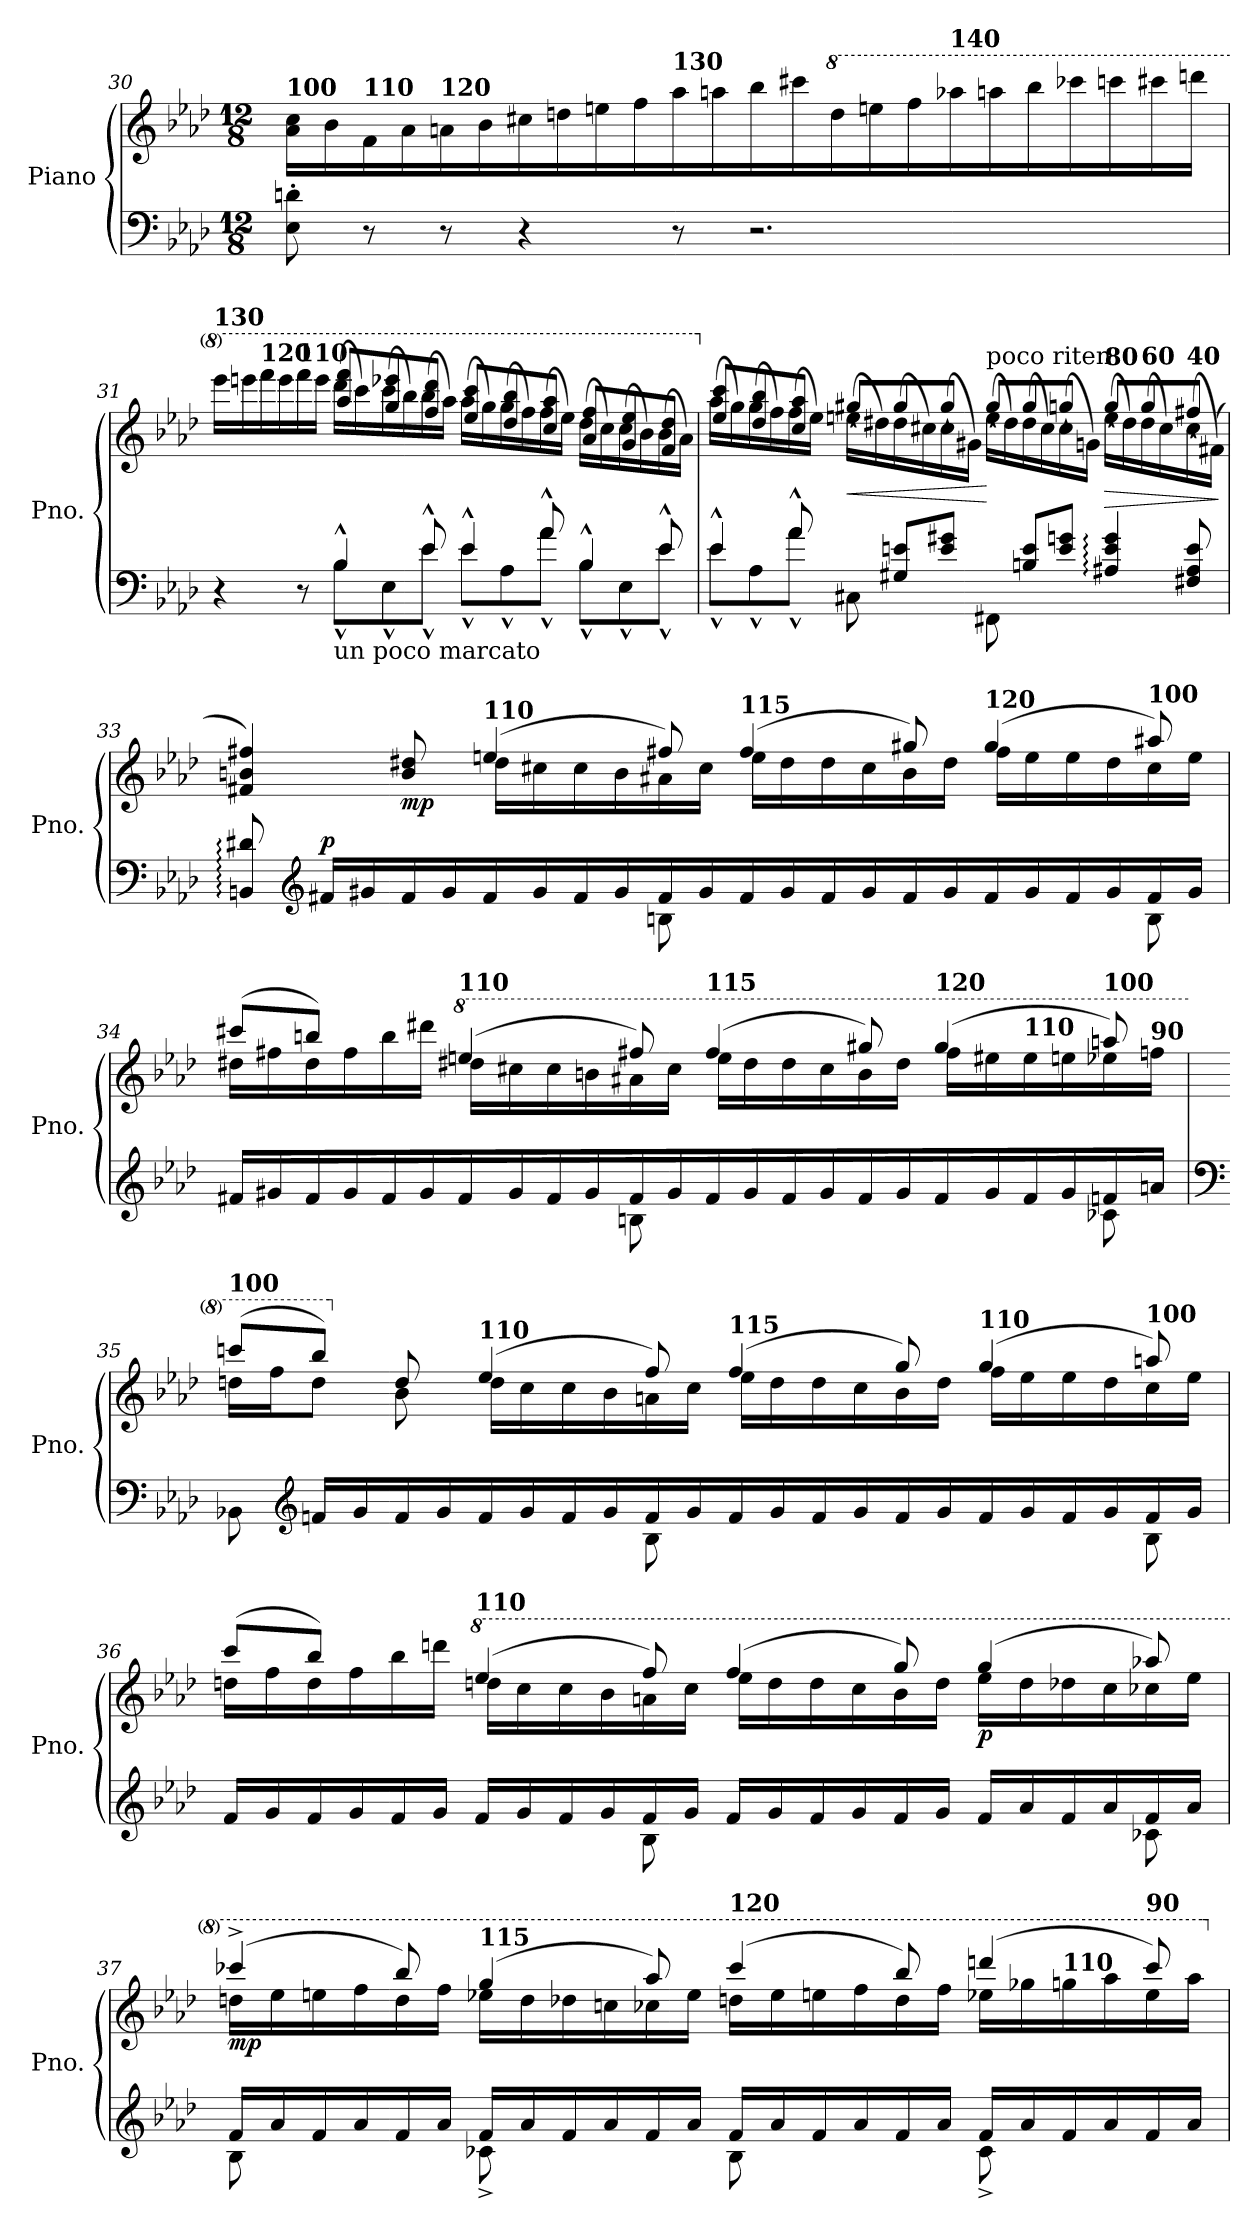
**kern	**kern	**dynam
*part1	*part1	*part1
*staff2	*staff1	*staff1/2
*I"Piano	*	*
*I'Pno.	*	*
!!LO:LB:g=z
*clefF4	*clefG2	*
*k[b-e-a-d-]	*k[b-e-a-d-]	*
*M12/8	*M12/8	*
=30	=30	=30
!	!LO:TX:a:B:t=100	!
8E-\' 8dn\'	16a-\ 16cc\LL	.
.	16b-\	.
!	!LO:TX:a:B:t=110	!
8r	16f\	.
.	16a-\	.
!	!LO:TX:a:B:t=120	!
8r	16an\	.
.	16b-\	.
4r	16cc#X\	.
.	16ddn\	.
.	16een\	.
.	16ff\	.
!	!LO:TX:a:B:t=130	!
8r	16aa-\	.
.	16aan\	.
2.r	16bb-\	.
.	16ccc#X\	.
*	*8va	*
.	16ddd\	.
.	16eeen\	.
.	16fff\	.
!	!LO:TX:a:B:t=140	!
.	16aaa-X\	.
.	16aaan\	.
.	16bbb-\	.
.	16cccc-X\	.
.	16ccccn\	.
.	16cccc#X\	.
.	16ddddn\JJ	.
=31	=31	=31
*^	*^	*
!	!	!LO:TX:a:B:t=130	!	!
4r	4ryy	16eeee-\LL	4ryy	.
.	.	16eeeen\	.	.
!	!	!LO:TX:a:B:t=120	!	!
.	.	16ffff\	.	.
.	.	16eeee\	.	.
!	!	!LO:TX:a:B:t=110	!	!
8r	8ryy	16ffff\	8ryy	.
.	.	16eeee\JJ	.	.
!LO:TX:b:t=un poco marcato	!	!	!	!
4B-^^/	8B-^^\L	(16dddd-\LL	8aaa-/ 8ffff/L	.
.	.	16cccc\)	.	.
.	8E-^^\	(16cccc\	8ggg/ 8eeee-X/	.
.	.	16bbb-\)	.	.
8e-^^/	8e-^^\J	(16bbb-\	8fff/ 8dddd-/J	.
.	.	16aaa-\JJ)	.	.
4e-^^/	8e-^^\L	(16aaa-\LL	8eee-/ 8cccc/L	.
.	.	16ggg\)	.	.
.	8A-^^\	(16ggg\	8ddd-/ 8bbb-/	.
.	.	16fff\)	.	.
8a-^^/	8a-^^\J	(16fff\	8ccc/ 8aaa-/J	.
.	.	16eee-\JJ)	.	.
4B-^^/	8B-^^\L	(16ddd-\LL	8aa-/ 8fff/L	.
.	.	16ccc\)	.	.
.	8E-^^\	(16ccc\	8gg/ 8eee-/	.
.	.	16bb-\)	.	.
8e-^^/	8e-^^\J	(16bb-\	8ff/ 8ddd-/J	.
.	.	16aa-\JJ)	.	.
!!LO:LB:g=z	!!
=32	=32	=32	=32	=32
*	*	*X8va	*	*
4e-^^/	8e-^^\L	(16aa-\LL	8ee-/ 8ccc/L	.
.	.	16gg\)	.	.
.	8A-^^\	(16gg\	8dd-/ 8bb-/	.
.	.	16ff\)	.	.
8a-^^/	8a-^^\J	(16ff\	8cc/ 8aa-/J	.
.	.	16ee-\JJ)	.	.
!	!	!	!	!LO:HP:b
8C#X\	8ryy	(16een\LL	8gg#X`/L	<
.	.	16dd#X\)	.	.
8G#X/ 8en/L	1ryy	(16dd#\	8gg#`/	.
.	.	16cc#X\)	.	.
8e/ 8g#X/J	.	(16cc#\	8gg#`/J	.
.	.	16g#X\JJ)	.	.
!	!	!LO:TX:a:t=poco riten	!	!
8FF#X\	.	(16ee\LL	8gg#`/L	[
.	.	16dd#\)	.	.
8Bn/ 8e/L	.	(16dd#\	8gg#`/	.
.	.	16cc#\)	.	.
8e/ 8gn/J	.	(16cc#\	8ggn`/J	.
.	.	16gn\JJ)	.	.
!	!	!LO:TX:a:B:t=80	!	!
!	!	!	!	!LO:HP:b
4A#X/: 4e/: 4g/:	.	(16ee\LL	8gg`/L	>
.	.	16dd#\)	.	.
!	!	!LO:TX:a:B:t=60	!	!
.	.	(16dd#\	8gg`/	.
.	.	16cc#\)	.	.
!	!	!LO:TX:a:B:t=40	!	!
8F#X/ 8A#/ 8e/	.	(16cc#\	8ff#X`/J	.
.	.	(16f#X\JJ)	.	.
*v	*v	*	*	*
*	*v	*v	*
.	.	]
=33	=33	=33
*^	*^	*
8BBn/: 8d#X/:	8ryy	4f#X/ 4bn/ 4ff#X/)	4ryy	.
*clefG2	*	*	*	*
!	!	!	!	!LO:DY:a=2
16f#X/LL	4ryy	.	.	p
16g#X/	.	.	.	.
!	!	!	!	!LO:DY:b
16f#/	.	8b/ 8dd#X/	8ryy	mp
16g#/	.	.	.	.
!	!	!LO:TX:a:B:t=110	!	!
16f#/	4ryy	(4een/	16dd#\LL	.
16g#/	.	.	16cc#X\	.
16f#/	.	.	16cc#\	.
16g#/	.	.	16b\	.
16f#/	8Bn\	8ff#X/)	16a#X\	.
16g#/	.	.	16cc#\JJ	.
!	!	!LO:TX:a:B:t=115	!	!
16f#/	4ryy	(4ff#/	16ee\LL	.
16g#/	.	.	16dd#\	.
16f#/	.	.	16dd#\	.
16g#/	.	.	16cc#\	.
16f#/	8ryy	8gg#X/)	16b\	.
16g#/	.	.	16dd#\JJ	.
!	!	!LO:TX:a:B:t=120	!	!
16f#/	4ryy	(4gg#/	16ff#\LL	.
16g#/	.	.	16ee\	.
16f#/	.	.	16ee\	.
16g#/	.	.	16dd#\	.
!	!	!LO:TX:a:B:t=100	!	!
16f#/	8B\	8aa#X/)	16cc#\	.
16g#/JJ	.	.	16ee\JJ	.
!!LO:LB:g=z	!!
=34	=34	=34	=34	=34
16f#X/LL	8ryy	(8ccc#X/L	16dd#X\LL	.
16g#X/	.	.	16ff#X\	.
16f#/	4ryy	8bbn/J)	16dd#\	.
16g#/	.	.	16ff#\	.
16f#/	.	8rffyy	16bb\	.
16g#/	.	.	16ddd#X\JJ	.
*	*	*8va	*	*
!	!	!LO:TX:a:B:t=110	!	!
16f#/	4ryy	(4eeen/	16ddd#X\LL	.
16g#/	.	.	16ccc#X\	.
16f#/	.	.	16ccc#\	.
16g#/	.	.	16bbn\	.
16f#/	8Bn\	8fff#X/)	16aa#X\	.
16g#/	.	.	16ccc#\JJ	.
!	!	!LO:TX:a:B:t=115	!	!
16f#/	4ryy	(4fff#/	16eee\LL	.
16g#/	.	.	16ddd#\	.
16f#/	.	.	16ddd#\	.
16g#/	.	.	16ccc#\	.
16f#/	8ryy	8ggg#X/)	16bb\	.
16g#/	.	.	16ddd#\JJ	.
!	!	!LO:TX:a:B:t=120	!	!
16f#/	4ryy	(4ggg#/	16fff#\LL	.
16g#/	.	.	16eee#X\	.
!	!	!	!LO:TX:a:B:t=110	!
16f#/	.	.	16eee#\	.
16g#/	.	.	16eeen\	.
!	!	!LO:TX:a:B:t=100	!	!
16fn/	8c-X\	8aaan/)	16eee-X\	.
!	!	!	!LO:TX:a:B:t=90	!
16an/JJ	.	.	16fffn\JJ	.
=35	=35	=35	=35	=35
*clefF4	*	*	*	*
!	!	!LO:TX:a:B:t=100	!	!
8BB-X\	8ryy	(8ccccn/L	16dddn\LL	.
.	.	.	16fff\J	.
*clefG2	*	*	*	*
16fn/LL	4ryy	8bbb-/J)	8ddd\J	.
16g/	.	.	.	.
*	*	*X8va	*	*
16f/	.	8dd/	8b-\	.
16g/	.	.	.	.
!	!	!LO:TX:a:B:t=110	!	!
16f/	4ryy	(>4ee-/	16dd\LL	.
16g/	.	.	16cc\	.
16f/	.	.	16cc\	.
16g/	.	.	16b-\	.
16f/	8B-\	8ff/)	16an\	.
16g/	.	.	16cc\JJ	.
!	!	!LO:TX:a:B:t=115	!	!
16f/	4ryy	(>4ff/	16ee-\LL	.
16g/	.	.	16dd\	.
16f/	.	.	16dd\	.
16g/	.	.	16cc\	.
16f/	8ryy	8gg/)	16b-\	.
16g/	.	.	16dd\JJ	.
!	!	!LO:TX:a:B:t=110	!	!
16f/	4ryy	(>4gg/	16ff\LL	.
16g/	.	.	16ee-\	.
16f/	.	.	16ee-\	.
16g/	.	.	16dd\	.
!	!	!LO:TX:a:B:t=100	!	!
16f/	8B-\	8aan/)	16cc\	.
16g/JJ	.	.	16ee-\JJ	.
!!LO:LB:g=z	!!
=36	=36	=36	=36	=36
16f/LL	8ryy	(8ccc/L	16ddn\LL	.
16g/	.	.	16ff\	.
16f/	4ryy	8bb-/J)	16dd\	.
16g/	.	.	16ff\	.
16f/	.	8rffyy	16bb-\	.
16g/JJ	.	.	16dddn\JJ	.
*	*	*8va	*	*
!	!	!LO:TX:a:B:t=110	!	!
16f/LL	4ryy	(4eee-/	16dddn\LL	.
16g/	.	.	16ccc\	.
16f/	.	.	16ccc\	.
16g/	.	.	16bb-\	.
16f/	8B-\	8fff/)	16aan\	.
16g/JJ	.	.	16ccc\JJ	.
16f/LL	4ryy	(4fff/	16eee-\LL	.
16g/	.	.	16ddd\	.
16f/	.	.	16ddd\	.
16g/	.	.	16ccc\	.
16f/	8ryy	8ggg/)	16bb-\	.
16g/JJ	.	.	16ddd\JJ	.
!	!	!	!	!LO:DY:b
16f/LL	4ryy	(4ggg/	16eee-\LL	p
16a-/	.	.	16ddd\	.
16f/	.	.	16ddd-X\	.
16a-/	.	.	16ccc\	.
16f/	8c-X\	8aaa-X/)	16ccc-X\	.
16a-/JJ	.	.	16eee-\JJ	.
=37	=37	=37	=37	=37
!	!	!	!	!LO:DY:b
16f/LL	8B-\	(4cccc-X^/	16dddn\LL	mp
16a-/	.	.	16eee-\	.
16f/	4ryy	.	16eeen\	.
16a-/	.	.	16fff\	.
16f/	.	8bbb-/)	16ddd\	.
16a-/JJ	.	.	16fff\JJ	.
!	!	!LO:TX:a:B:t=115	!	!
16f/LL	8c-X^\	(>4ggg/	16eee-X\LL	.
16a-/	.	.	16ddd\	.
16f/	4ryy	.	16ddd-X\	.
16a-/	.	.	16cccn\	.
16f/	.	8aaa-/)	16ccc-X\	.
16a-/JJ	.	.	16eee-\JJ	.
!	!	!LO:TX:a:B:t=120	!	!
16f/LL	8B-\	(>4cccc-/	16dddn\LL	.
16a-/	.	.	16eee-\	.
16f/	4ryy	.	16eeen\	.
16a-/	.	.	16fff\	.
16f/	.	8bbb-/)	16ddd\	.
16a-/JJ	.	.	16fff\JJ	.
16f/LL	8c-^\	(>4ddddn/	16eee-X\LL	.
16a-/	.	.	16ggg-X\	.
!	!	!	!LO:TX:a:B:t=110	!
16f/	4ryy	.	16gggn\	.
16a-/	.	.	16aaa-\	.
!	!	!LO:TX:a:B:t=90	!	!
16f/	.	8cccc-/)	16eee-\	.
16a-/JJ	.	.	16aaa-\JJ	.
*v	*v	*	*	*
*	*X8va	*	*
*	*v	*v	*
=	=	=
*-	*-	*-
